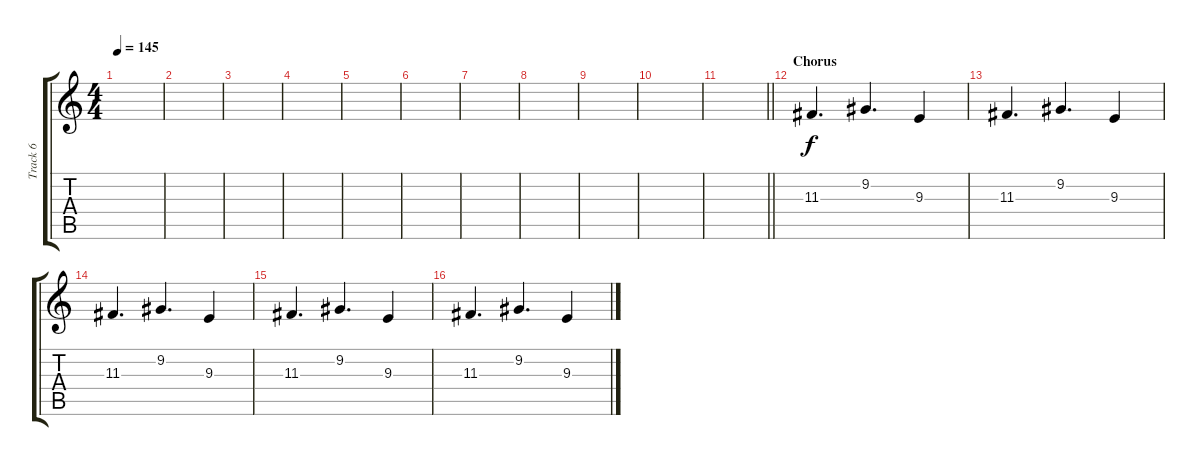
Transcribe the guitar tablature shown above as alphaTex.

\track ("Track 6" "Track 6") {instrument lead2sawtooth}
\staff {score tabs}
\tuning (E4 B3 G3 D3 A2 E2) {hide}
\ts (4 4)
\tempo 145
\clef g2
\ks c
|
|
|
|
|
|
|
|
|
|
\barLineRight lightlight
|
\section ("" "Chorus")
11.3.4{d} 9.2.4{d} 9.3.4 |
11.3.4{d} 9.2.4{d} 9.3.4 |
11.3.4{d} 9.2.4{d} 9.3.4 |
11.3.4{d} 9.2.4{d} 9.3.4 |
11.3.4{d} 9.2.4{d} 9.3.4
